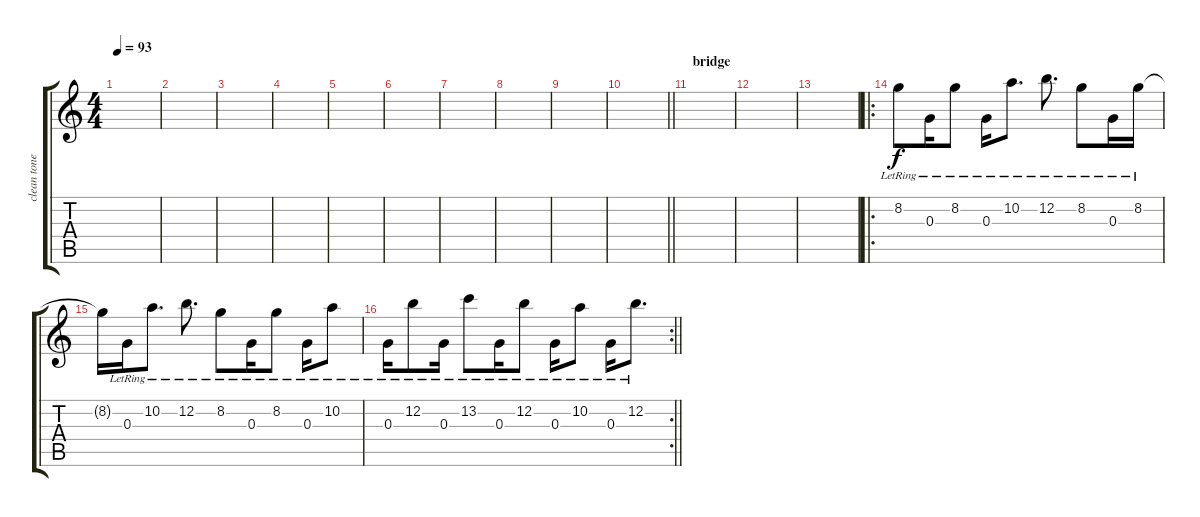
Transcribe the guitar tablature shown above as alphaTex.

\track ("clean tone(2 guitar)" "clean tone") {instrument electricguitarclean}
\staff {score tabs}
\tuning (E4 B3 G3 D3 A2 E2) {hide}
\ts (4 4)
\tempo 93
\clef g2
\ks c
|
|
|
|
|
|
|
|
|
\barLineRight lightlight
|
\section ("" "bridge")
|
|
|
\ro
8.2{lr}.8 0.3{lr}.16 8.2{lr}.8 0.3{lr}.16 10.2{lr}.8{d} 12.2{lr}.8{d} 8.2{lr}.8 0.3{lr}.16 8.2{lr}.16 |
8.2{t}.16 0.3{lr}.16 10.2{lr}.8{d} 12.2{lr}.8{d} 8.2{lr}.8 0.3{lr}.16 8.2{lr}.8 0.3{lr}.16 10.2{lr}.8 |
\rc 2
\barLineRight lightlight
0.3{lr}.16 12.2{lr}.8 0.3{lr}.16 13.2{lr}.8 0.3{lr}.16 12.2{lr}.8 0.3{lr}.16 10.2{lr}.8 0.3{lr}.16 12.2{lr}.8{d}
